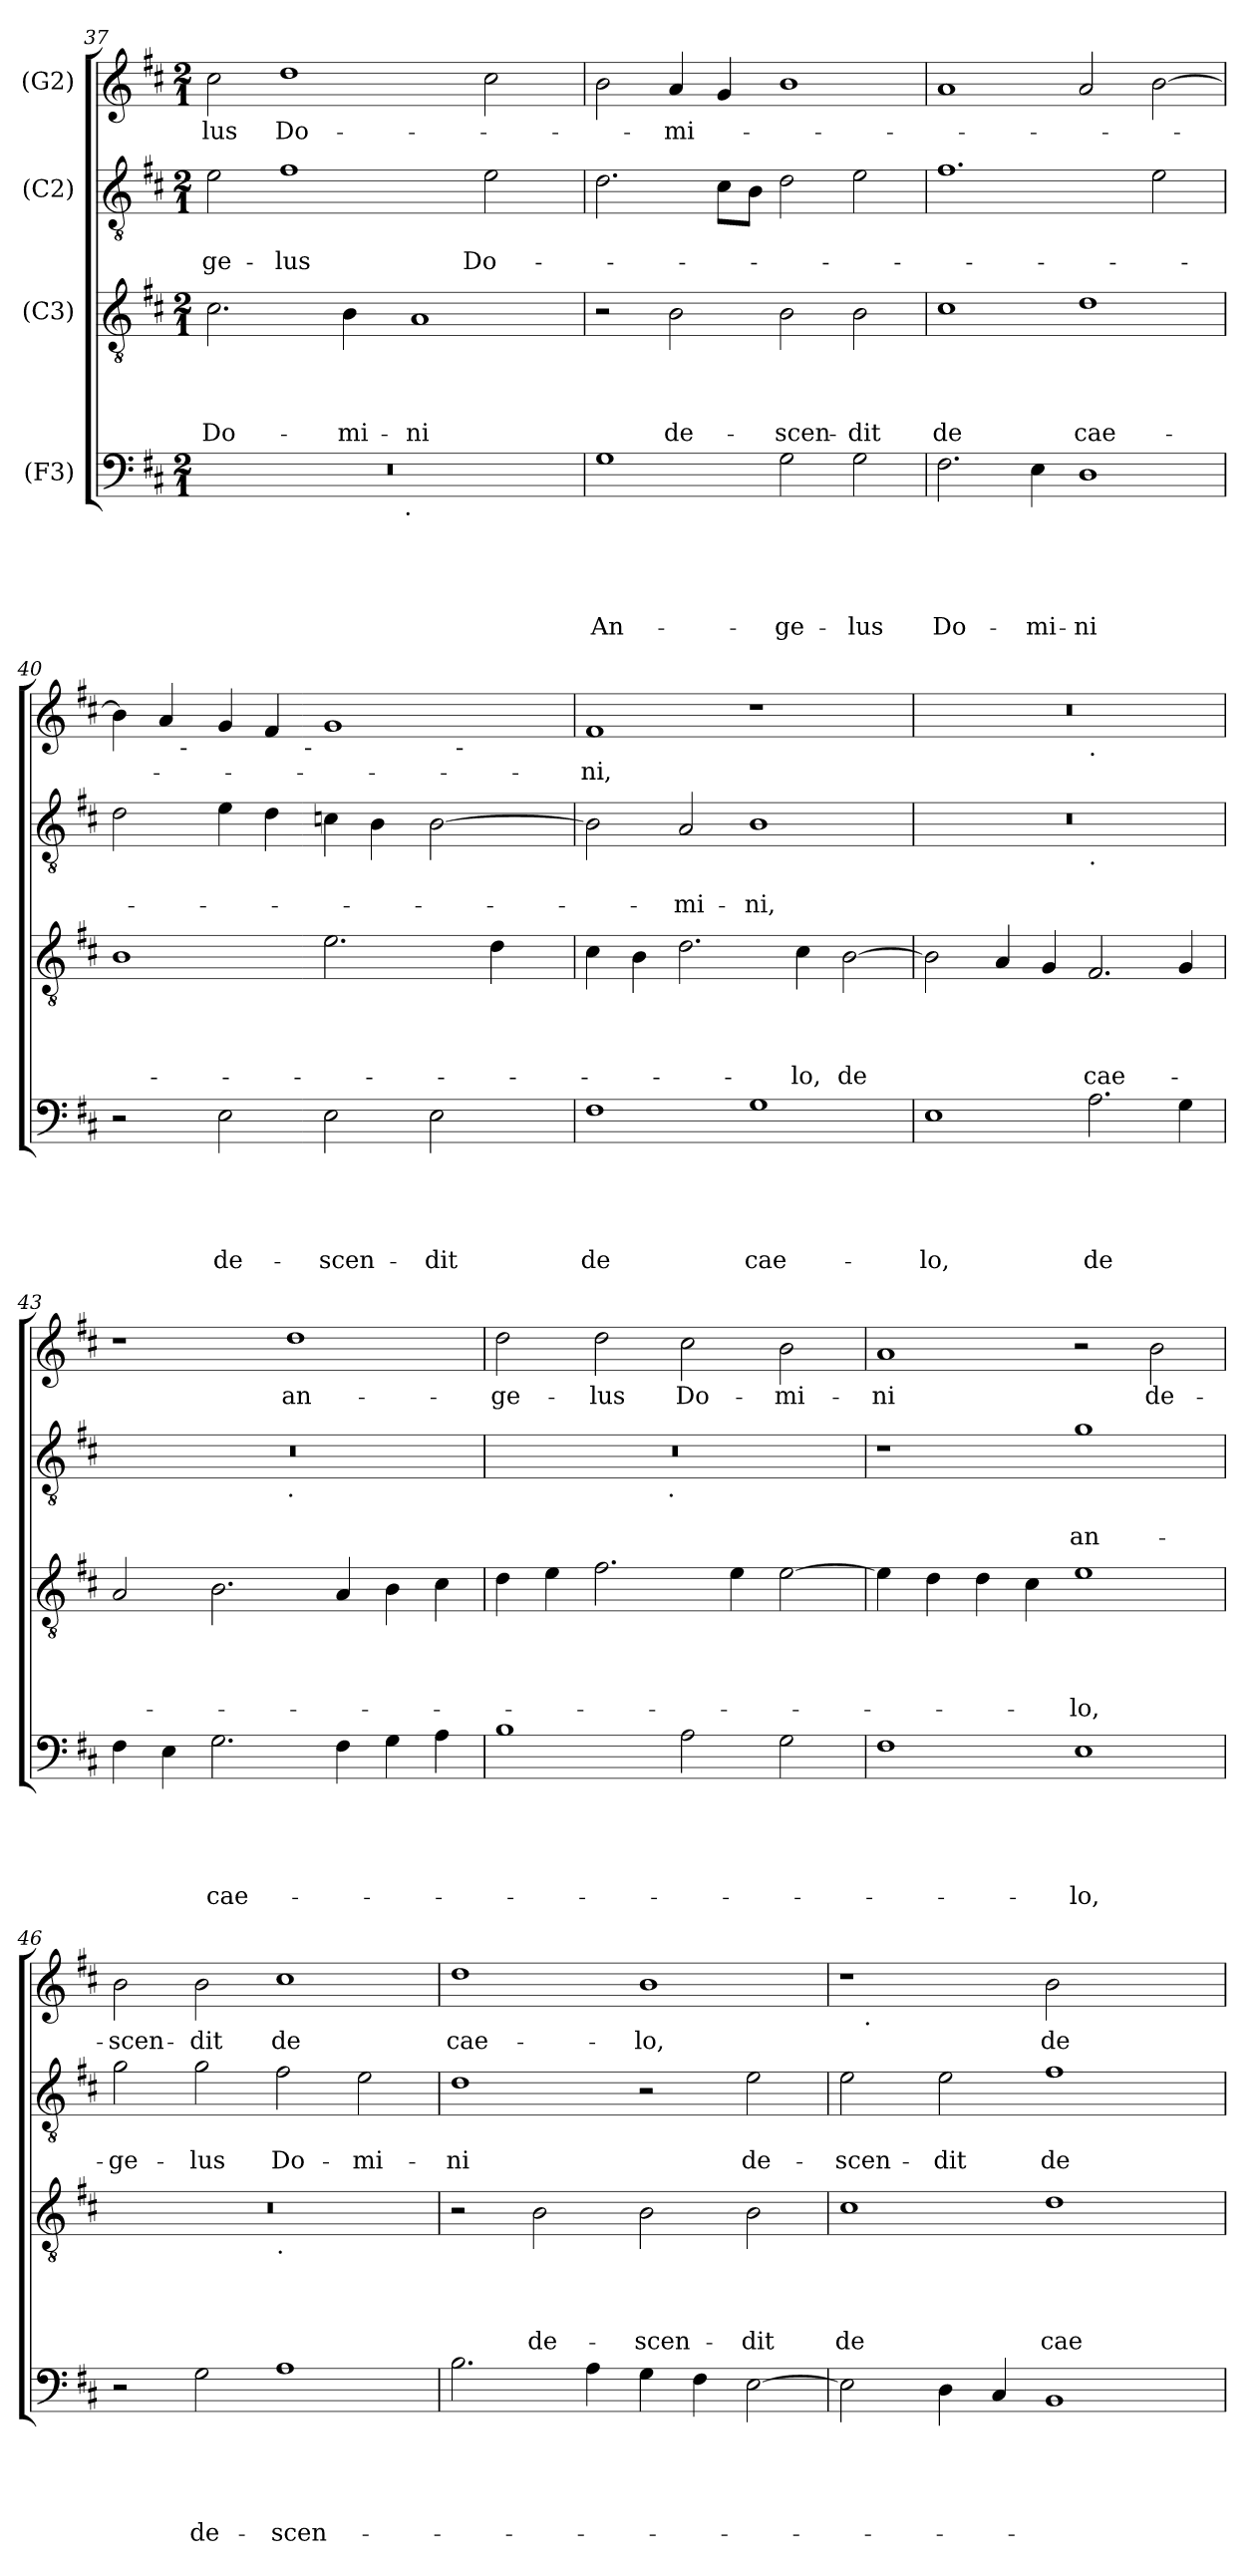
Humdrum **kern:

**kern	**text	**text	**text	**text	**text	**kern	**text	**text	**text	**text	**kern	**text	**text	**kern	**text
*part4	*part4	*part4	*part4	*part4	*part4	*part3	*part3	*part3	*part3	*part3	*part2	*part2	*part2	*part1	*part1
*staff4	*staff4	*staff4	*staff4	*staff4	*staff4	*staff3	*staff3	*staff3	*staff3	*staff3	*staff2	*staff2	*staff2	*staff1	*staff1
*I"(F3)	*	*	*	*	*	*I"(C3)	*	*	*	*	*I"(C2)	*	*	*I"(G2)	*
*clefF4	*	*	*	*	*	*clefGv2	*	*	*	*	*clefGv2	*	*	*clefG2	*
*k[f#c#]	*	*	*	*	*	*k[f#c#]	*	*	*	*	*k[f#c#]	*	*	*k[f#c#]	*
*D:	*	*	*	*	*	*D:	*	*	*	*	*D:	*	*	*D:	*
*M2/1	*	*	*	*	*	*M2/1	*	*	*	*	*M2/1	*	*	*M2/1	*
=37	=37	=37	=37	=37	=37	=37	=37	=37	=37	=37	=37	=37	=37	=37	=37
!	!	!	!	!	!	!	!	!	!	!LO:LY:b	!	!	!LO:LY:b	!	!LO:LY:b
*^	*	*	*	*	*	*	*	*	*	*	*	*	*	*	*
0r	3%2ryy	.	.	.	.	.	2.c#\	.	.	.	Do-	2e\	.	-ge-	2cc#\	-lus
!	!	!	!	!	!	!	!	!	!	!	!	!	!	!LO:LY:b	!	!LO:LY:b
.	.	.	.	.	.	.	.	.	.	.	.	1f#	.	-lus	1dd	Do-
.	6ryy	.	.	.	.	.	.	.	.	.	.	.	.	.	.	.
!	!	!	!	!	!	!	!	!	!	!	!LO:LY:b	!	!	!	!	!
.	.	.	.	.	.	.	4B\	.	.	.	-mi-	.	.	.	.	.
.	12...ryy	.	.	.	.	.	.	.	.	.	.	.	.	.	.	.
!	!LO:TX:b:t=.	!	!	!	!	!	!	!	!	!	!	!	!	!	!	!
.	3%2ryy	.	.	.	.	.	.	.	.	.	.	.	.	.	.	.
!	!	!	!	!	!	!	!	!	!	!	!LO:LY:b	!	!	!	!	!
.	.	.	.	.	.	.	1A	.	.	.	-ni	.	.	.	.	.
!	!	!	!	!	!	!	!	!	!	!	!	!	!	!LO:LY:b	!	!
.	.	.	.	.	.	.	.	.	.	.	.	2e\	.	Do-	2cc#\	.
.	3ryy	.	.	.	.	.	.	.	.	.	.	.	.	.	.	.
.	96ryy	.	.	.	.	.	.	.	.	.	.	.	.	.	.	.
=38	=38	=38	=38	=38	=38	=38	=38	=38	=38	=38	=38	=38	=38	=38	=38	=38
!	!	!	!	!	!	!LO:LY:b	!	!	!	!	!	!	!	!	!	!
*v	*v	*	*	*	*	*	*	*	*	*	*	*	*	*	*	*
1G	.	.	.	.	An-	2r	.	.	.	.	2.d\	.	.	2b\	.
!	!	!	!	!	!	!	!	!	!	!LO:LY:b	!	!	!	!	!LO:LY:b
.	.	.	.	.	.	2B\	.	.	.	de-	.	.	.	4a/	-mi-
.	.	.	.	.	.	.	.	.	.	.	8c#\L	.	.	4g/	.
.	.	.	.	.	.	.	.	.	.	.	8B\J	.	.	.	.
!	!	!	!	!	!LO:LY:b	!	!	!	!	!LO:LY:b	!	!	!	!	!
2G\	.	.	.	.	-ge-	2B\	.	.	.	-scen-	2d\	.	.	1b	.
!	!	!	!	!	!LO:LY:b	!	!	!	!	!LO:LY:b	!	!	!	!	!
2G\	.	.	.	.	-lus	2B\	.	.	.	-dit	2e\	.	.	.	.
=39	=39	=39	=39	=39	=39	=39	=39	=39	=39	=39	=39	=39	=39	=39	=39
!	!	!	!	!	!LO:LY:b	!	!	!	!	!LO:LY:b	!	!	!	!	!
2.F#\	.	.	.	.	Do-	1c#	.	.	.	de	1.f#	.	.	1a	.
!	!	!	!	!	!LO:LY:b	!	!	!	!	!	!	!	!	!	!
4E\	.	.	.	.	-mi-	.	.	.	.	.	.	.	.	.	.
!	!	!	!	!	!LO:LY:b:rj	!	!	!	!	!LO:LY:b	!	!	!	!	!
1D	.	.	.	.	-ni	1d	.	.	.	cae-	.	.	.	2a/	.
.	.	.	.	.	.	.	.	.	.	.	2e\	.	.	[<2b\	.
!!LO:LB:g=z
=40	=40	=40	=40	=40	=40	=40	=40	=40	=40	=40	=40	=40	=40	=40	=40
*	*	*	*	*	*	*	*	*	*	*	*	*	*	*^	*
*	*	*	*	*	*	*	*	*	*	*	*	*	*	*	*^	*
*	*	*	*	*	*	*	*	*	*	*	*	*	*	*	*	*^	*
2r	.	.	.	.	.	1B	.	.	.	.	2d\	.	.	4b\]	4ryy	2...ryy	1ryy	.
.	.	.	.	.	.	.	.	.	.	.	.	.	.	4a/	16ryy	.	.	.
!	!	!	!	!	!	!	!	!	!	!	!	!	!	!	!LO:TX:b:t=-	!	!	!
.	.	.	.	.	.	.	.	.	.	.	.	.	.	.	1ryy	.	.	.
!	!	!	!	!	!LO:LY:b	!	!	!	!	!	!	!	!	!	!	!	!	!
2E\	.	.	.	.	de-	.	.	.	.	.	4e\	.	.	4g/	.	.	.	.
.	.	.	.	.	.	.	.	.	.	.	4d\	.	.	4f#/	.	.	.	.
!	!	!	!	!	!	!	!	!	!	!	!	!	!	!	!	!LO:TX:b:t=-	!	!
.	.	.	.	.	.	.	.	.	.	.	.	.	.	.	.	1ryy	.	.
!	!	!	!	!	!LO:LY:b	!	!	!	!	!	!	!	!	!	!	!	!	!
2E\	.	.	.	.	-scen-	2.e\	.	.	.	.	4c\	.	.	1g	.	.	2ryy	.
.	.	.	.	.	.	.	.	.	.	.	4B\	.	.	.	.	.	.	.
.	.	.	.	.	.	.	.	.	.	.	.	.	.	.	2ryy	.	.	.
!	!	!	!	!	!LO:LY:b	!	!	!	!	!	!	!	!	!	!	!	!	!
2E\	.	.	.	.	-dit	.	.	.	.	.	[>2B\	.	.	.	.	.	16.ryy	.
!	!	!	!	!	!	!	!	!	!	!	!	!	!	!	!	!	!LO:TX:b:t=-	!
.	.	.	.	.	.	.	.	.	.	.	.	.	.	.	.	.	4ryy	.
.	.	.	.	.	.	4d\	.	.	.	.	.	.	.	.	.	.	.	.
.	.	.	.	.	.	.	.	.	.	.	.	.	.	.	8.ryy	.	.	.
.	.	.	.	.	.	.	.	.	.	.	.	.	.	.	.	.	8ryy	.
.	.	.	.	.	.	.	.	.	.	.	.	.	.	.	.	16ryy	.	.
.	.	.	.	.	.	.	.	.	.	.	.	.	.	.	.	.	32ryy	.
=41	=41	=41	=41	=41	=41	=41	=41	=41	=41	=41	=41	=41	=41	=41	=41	=41	=41	=41
!	!	!	!	!	!LO:LY:b	!	!	!	!	!	!	!	!	!	!	!	!	!LO:LY:b
*	*	*	*	*	*	*	*	*	*	*	*	*	*	*v	*v	*v	*v	*
1F#	.	.	.	.	de	4c#\	.	.	.	.	2B\]	.	.	1f#	-ni,
.	.	.	.	.	.	4B\	.	.	.	.	.	.	.	.	.
!	!	!	!	!	!	!	!	!	!	!	!	!	!LO:LY:b	!	!
.	.	.	.	.	.	2.d\	.	.	.	.	2A/	.	-mi-	.	.
!	!	!	!	!	!LO:LY:b	!	!	!	!	!	!	!	!LO:LY:b	!	!
1G	.	.	.	.	cae-	.	.	.	.	.	1B	.	-ni,	1r	.
!	!	!	!	!	!	!	!	!	!	!LO:LY:b	!	!	!	!	!
.	.	.	.	.	.	4c#\	.	.	.	-lo,	.	.	.	.	.
!	!	!	!	!	!	!	!	!	!	!LO:LY:b	!	!	!	!	!
.	.	.	.	.	.	[>2B\	.	.	.	de	.	.	.	.	.
=42	=42	=42	=42	=42	=42	=42	=42	=42	=42	=42	=42	=42	=42	=42	=42
!	!	!	!	!	!LO:LY:b	!	!	!	!	!	!	!	!	!	!
*	*	*	*	*	*	*	*	*	*	*	*^	*	*	*^	*
1E	.	.	.	.	-lo,	2B\]	.	.	.	.	0r	1ryy	.	.	0r	1ryy	.
.	.	.	.	.	.	4A/	.	.	.	.	.	.	.	.	.	.	.
.	.	.	.	.	.	4G/	.	.	.	.	.	.	.	.	.	.	.
!	!	!	!	!	!	!	!	!	!	!	!	!	!	!	!	!LO:TX:b:t=.	!
!	!	!	!	!	!	!	!	!	!	!	!	!LO:TX:b:t=.	!	!	!	!	!
!	!	!	!	!	!LO:LY:b	!	!	!	!	!LO:LY:b	!	!	!	!	!	!	!
2.A\	.	.	.	.	de	2.F#/	.	.	.	cae-	.	1ryy	.	.	.	1ryy	.
4G\	.	.	.	.	.	4G/	.	.	.	.	.	.	.	.	.	.	.
*	*	*	*	*	*	*	*	*	*	*	*	*	*	*	*v	*v	*
=43	=43	=43	=43	=43	=43	=43	=43	=43	=43	=43	=43	=43	=43	=43	=43	=43
4F#\	.	.	.	.	.	2A/	.	.	.	.	0r	1ryy	.	.	1r	.
4E\	.	.	.	.	.	.	.	.	.	.	.	.	.	.	.	.
!	!	!	!	!	!LO:LY:b	!	!	!	!	!	!	!	!	!	!	!
2.G\	.	.	.	.	cae-	2.B\	.	.	.	.	.	.	.	.	.	.
!	!	!	!	!	!	!	!	!	!	!	!	!LO:TX:b:t=.	!	!	!	!
!	!	!	!	!	!	!	!	!	!	!	!	!	!	!	!	!LO:LY:b
.	.	.	.	.	.	.	.	.	.	.	.	1ryy	.	.	1dd	an-
4F#\	.	.	.	.	.	4A/	.	.	.	.	.	.	.	.	.	.
4G\	.	.	.	.	.	4B\	.	.	.	.	.	.	.	.	.	.
4A\	.	.	.	.	.	4c#\	.	.	.	.	.	.	.	.	.	.
=44	=44	=44	=44	=44	=44	=44	=44	=44	=44	=44	=44	=44	=44	=44	=44	=44
!	!	!	!	!	!	!	!	!	!	!	!	!	!	!	!	!LO:LY:b
1B	.	.	.	.	.	4d\	.	.	.	.	0r	2ryy	.	.	2dd\	-ge-
.	.	.	.	.	.	4e\	.	.	.	.	.	.	.	.	.	.
!	!	!	!	!	!	!	!	!	!	!	!	!	!	!	!	!LO:LY:b
.	.	.	.	.	.	2.f#\	.	.	.	.	.	4...ryy	.	.	2dd\	-lus
!	!	!	!	!	!	!	!	!	!	!	!	!LO:TX:b:t=.	!	!	!	!
.	.	.	.	.	.	.	.	.	.	.	.	1ryy	.	.	.	.
!	!	!	!	!	!	!	!	!	!	!	!	!	!	!	!	!LO:LY:b
2A\	.	.	.	.	.	.	.	.	.	.	.	.	.	.	2cc#\	Do-
.	.	.	.	.	.	4e\	.	.	.	.	.	.	.	.	.	.
!	!	!	!	!	!	!	!	!	!	!	!	!	!	!	!	!LO:LY:b
2G\	.	.	.	.	.	[>2e\	.	.	.	.	.	.	.	.	2b\	-mi-
.	.	.	.	.	.	.	.	.	.	.	.	32ryy	.	.	.	.
!!LO:PB:g=z
=45	=45	=45	=45	=45	=45	=45	=45	=45	=45	=45	=45	=45	=45	=45	=45	=45
!	!	!	!	!	!	!	!	!	!	!	!	!	!	!	!	!LO:LY:b
*	*	*	*	*	*	*	*	*	*	*	*v	*v	*	*	*	*
1F#	.	.	.	.	.	4e\]	.	.	.	.	1r	.	.	1a	-ni
.	.	.	.	.	.	4d\	.	.	.	.	.	.	.	.	.
.	.	.	.	.	.	4d\	.	.	.	.	.	.	.	.	.
.	.	.	.	.	.	4c#\	.	.	.	.	.	.	.	.	.
!	!	!	!	!	!LO:LY:b	!	!	!	!	!LO:LY:b	!	!	!LO:LY:b	!	!
1E	.	.	.	.	-lo,	1e	.	.	.	-lo,	1g	.	an-	2r	.
!	!	!	!	!	!	!	!	!	!	!	!	!	!	!	!LO:LY:b
.	.	.	.	.	.	.	.	.	.	.	.	.	.	2b\	de-
=46	=46	=46	=46	=46	=46	=46	=46	=46	=46	=46	=46	=46	=46	=46	=46
!	!	!	!	!	!	!	!	!	!	!	!	!	!LO:LY:b	!	!LO:LY:b
*	*	*	*	*	*	*^	*	*	*	*	*	*	*	*	*
2r	.	.	.	.	.	0r	1ryy	.	.	.	.	2g\	.	-ge-	2b\	-scen-
!	!	!	!	!	!LO:LY:b	!	!	!	!	!	!	!	!	!LO:LY:b	!	!LO:LY:b
2G\	.	.	.	.	de-	.	.	.	.	.	.	2g\	.	-lus	2b\	-dit
!	!	!	!	!	!	!	!LO:TX:b:t=.	!	!	!	!	!	!	!	!	!
!	!	!	!	!	!LO:LY:b	!	!	!	!	!	!	!	!	!LO:LY:b	!	!LO:LY:b
1A	.	.	.	.	-scen-	.	1ryy	.	.	.	.	2f#\	.	Do-	1cc#	de
!	!	!	!	!	!	!	!	!	!	!	!	!	!	!LO:LY:b	!	!
.	.	.	.	.	.	.	.	.	.	.	.	2e\	.	-mi-	.	.
=47	=47	=47	=47	=47	=47	=47	=47	=47	=47	=47	=47	=47	=47	=47	=47	=47
!	!	!	!	!	!	!	!	!	!	!	!	!	!	!LO:LY:b	!	!LO:LY:b
*	*	*	*	*	*	*v	*v	*	*	*	*	*	*	*	*	*
2.B\	.	.	.	.	.	2r	.	.	.	.	1d	.	-ni	1dd	cae-
!	!	!	!	!	!	!	!	!	!	!LO:LY:b	!	!	!	!	!
.	.	.	.	.	.	2B\	.	.	.	de-	.	.	.	.	.
4A\	.	.	.	.	.	.	.	.	.	.	.	.	.	.	.
!	!	!	!	!	!	!	!	!	!	!LO:LY:b	!	!	!	!	!LO:LY:b
4G\	.	.	.	.	.	2B\	.	.	.	-scen-	2r	.	.	1b	-lo,
4F#\	.	.	.	.	.	.	.	.	.	.	.	.	.	.	.
!	!	!	!	!	!	!	!	!	!	!LO:LY:b	!	!	!LO:LY:b	!	!
[>2E\	.	.	.	.	.	2B\	.	.	.	-dit	2e\	.	de-	.	.
=48	=48	=48	=48	=48	=48	=48	=48	=48	=48	=48	=48	=48	=48	=48	=48
!	!	!	!	!	!	!	!	!	!	!LO:LY:b	!	!	!LO:LY:b	!	!
*	*	*	*	*	*	*	*	*	*	*	*	*	*	*^	*
2E\]	.	.	.	.	.	1c#	.	.	.	de	2e\	.	-scen-	1r	16ryy	.
!	!	!	!	!	!	!	!	!	!	!	!	!	!	!	!LO:TX:b:t=.	!
.	.	.	.	.	.	.	.	.	.	.	.	.	.	.	1ryy	.
!	!	!	!	!	!	!	!	!	!	!	!	!	!LO:LY:b	!	!	!
4D\	.	.	.	.	.	.	.	.	.	.	2e\	.	-dit	.	.	.
4C#/	.	.	.	.	.	.	.	.	.	.	.	.	.	.	.	.
!	!	!	!	!	!	!	!	!	!	!LO:LY:b	!	!	!LO:LY:b	!	!	!LO:LY:b
1BB	.	.	.	.	.	1d	.	.	.	cae-	1f#	.	de	2b\	.	de-
.	.	.	.	.	.	.	.	.	.	.	.	.	.	.	2...ryy	.
.	.	.	.	.	.	.	.	.	.	.	.	.	.	2ryy	.	.
*	*	*	*	*	*	*	*	*	*	*	*	*	*	*v	*v	*
=	=	=	=	=	=	=	=	=	=	=	=	=	=	=	=
*-	*-	*-	*-	*-	*-	*-	*-	*-	*-	*-	*-	*-	*-	*-	*-
